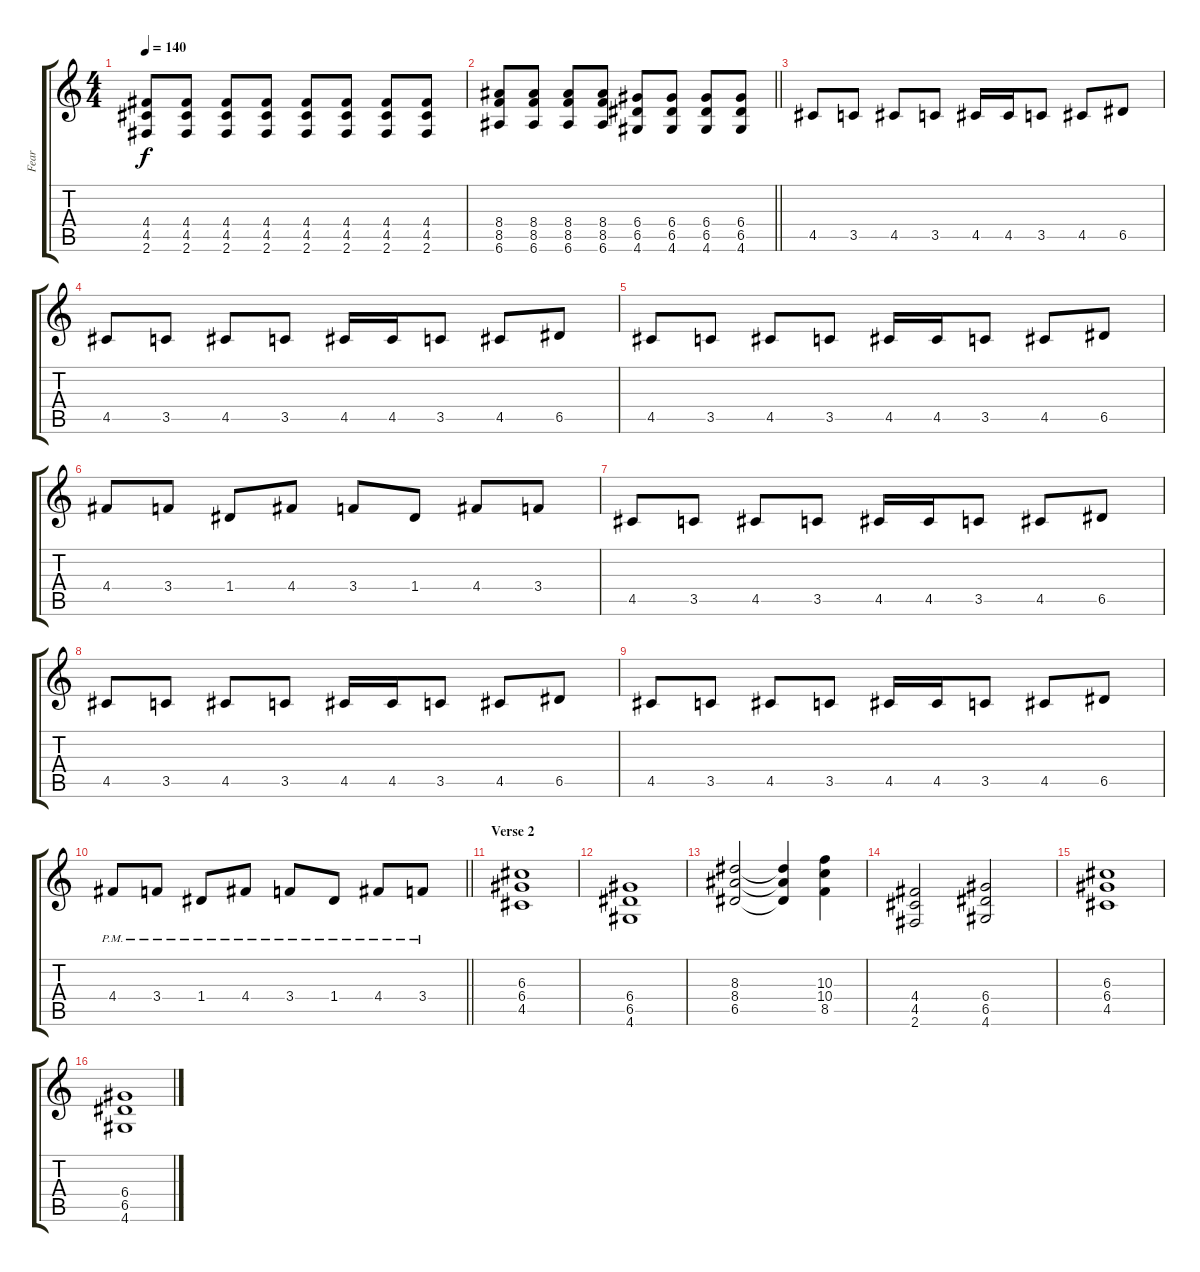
\track ("Fear" "Fear") {instrument distortionguitar}
\staff {score tabs}
\tuning (E4 B3 G3 D3 A2 E2) {hide}
\ts (4 4)
\tempo 140
\clef g2
\ks c
(4.4 4.5 2.6).8{dy f} (4.4 4.5 2.6).8 (4.4 4.5 2.6).8 (4.4 4.5 2.6).8 (4.4 4.5 2.6).8 (4.4 4.5 2.6).8 (4.4 4.5 2.6).8 (4.4 4.5 2.6).8 |
\barLineRight lightlight
(8.4 8.5 6.6).8 (8.4 8.5 6.6).8 (8.4 8.5 6.6).8 (8.4 8.5 6.6).8 (6.4 6.5 4.6).8 (6.4 6.5 4.6).8 (6.4 6.5 4.6).8 (6.4 6.5 4.6).8 |
4.5.8{volume 16 instrument overdrivenguitar} 3.5.8 4.5.8 3.5.8 4.5.16 4.5.16 3.5.8 4.5.8 6.5.8 |
4.5.8 3.5.8 4.5.8 3.5.8 4.5.16 4.5.16 3.5.8 4.5.8 6.5.8 |
4.5.8 3.5.8 4.5.8 3.5.8 4.5.16 4.5.16 3.5.8 4.5.8 6.5.8 |
4.4.8 3.4.8 1.4.8 4.4.8 3.4.8 1.4.8 4.4.8 3.4.8 |
4.5.8 3.5.8 4.5.8 3.5.8 4.5.16 4.5.16 3.5.8 4.5.8 6.5.8 |
4.5.8 3.5.8 4.5.8 3.5.8 4.5.16 4.5.16 3.5.8 4.5.8 6.5.8 |
4.5.8 3.5.8 4.5.8 3.5.8 4.5.16 4.5.16 3.5.8 4.5.8 6.5.8 |
\barLineRight lightlight
4.4{pm}.8 3.4{pm}.8 1.4{pm}.8 4.4{pm}.8 3.4{pm}.8 1.4{pm}.8 4.4{pm}.8 3.4{pm}.8 |
\section ("" "Verse 2")
(6.3 6.4 4.5).1{volume 12 instrument distortionguitar} |
(6.4 6.5 4.6).1 |
(8.3 8.4 6.5).2 (8.3{t} 8.4{t} 6.5{t}).4 (10.3 10.4 8.5).4 |
(4.4 4.5 2.6).2 (6.4 6.5 4.6).2 |
(6.3 6.4 4.5).1 |
(6.4 6.5 4.6).1
